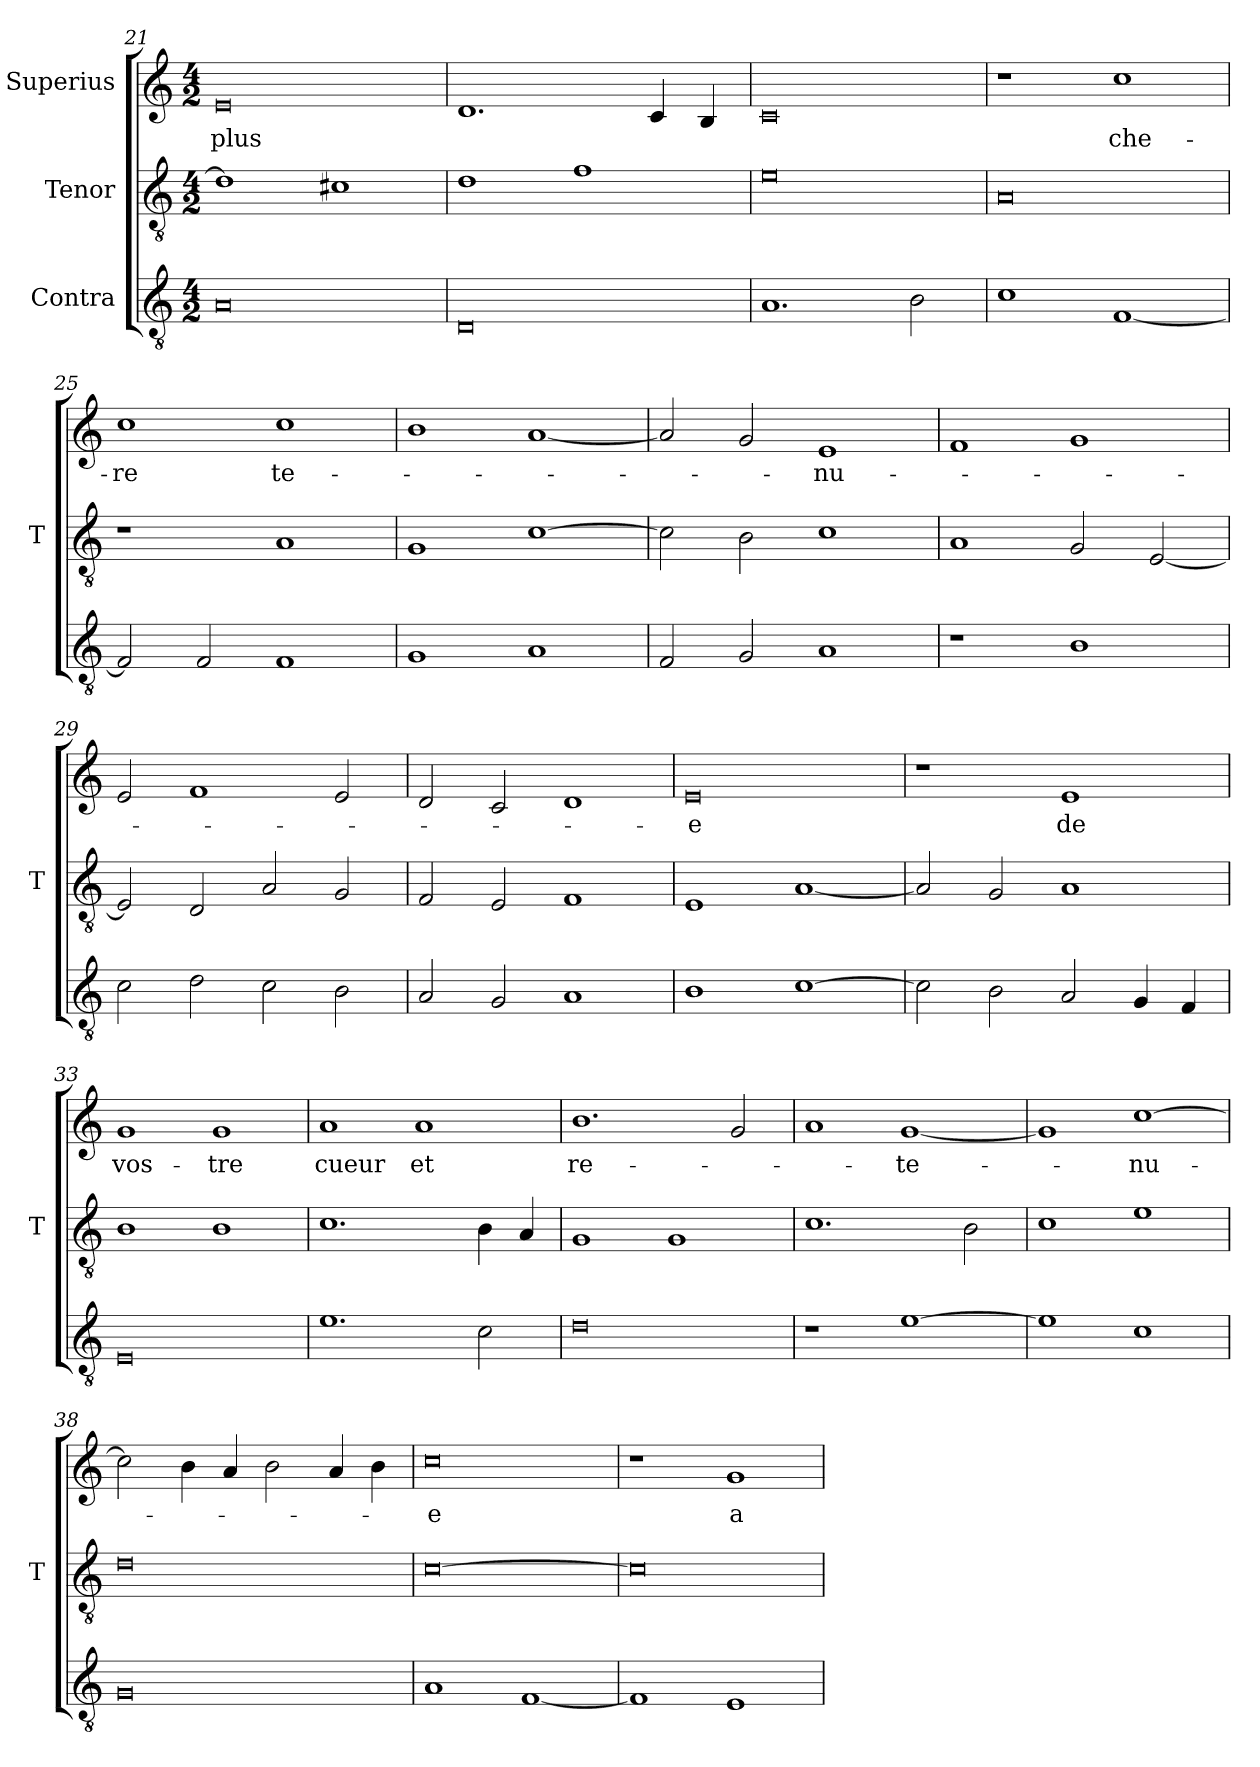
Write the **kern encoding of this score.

**kern	**kern	**kern	**text
*part3	*part2	*part1	*part1
*staff3	*staff2	*staff1	*staff1
*I"Contra	*I"Tenor	*I"Superius	*
*	*I'T	*	*
*clefGv2	*clefGv2	*clefG2	*
*M4/2	*M4/2	*M4/2	*
=21	=21	=21	=21
0A	1d]	0e	-plus
.	1c#X	.	.
=22	=22	=22	=22
0D	1d	1.d	.
.	1f	.	.
.	.	4c	.
.	.	4B	.
=23	=23	=23	=23
1.A	0e	0c	.
2B	.	.	.
=24	=24	=24	=24
1c	0A	1r	.
[1F	.	1cc	che-
=25	=25	=25	=25
2F]	1r	1cc	-re
2F	.	.	.
1F	1A	1cc	te-
=26	=26	=26	=26
1G	1G	1b	.
1A	[1c	[1a	.
=27	=27	=27	=27
2F	2c]	2a]	.
2G	2B	2g	.
1A	1c	1e	-nu-
=28	=28	=28	=28
1r	1A	1f	.
1B	2G	1g	.
.	[2E	.	.
=29	=29	=29	=29
2c	2E]	2e	.
2d	2D	1f	.
2c	2A	.	.
2B	2G	2e	.
=30	=30	=30	=30
2A	2F	2d	.
2G	2E	2c	.
1A	1F	1d	.
=31	=31	=31	=31
1B	1E	0e	-e
[1c	[1A	.	.
=32	=32	=32	=32
2c]	2A]	1r	.
2B	2G	.	.
2A	1A	1e	-de
4G	.	.	.
4F	.	.	.
=33	=33	=33	=33
0E	1B	1g	vos-
.	1B	1g	-tre
=34	=34	=34	=34
1.e	1.c	1a	-cueur
.	.	1a	-et
2c	4B	.	.
.	4A	.	.
=35	=35	=35	=35
0d	1G	1.b	re-
.	1G	.	.
.	.	2g	.
=36	=36	=36	=36
1r	1.c	1a	.
[1e	.	[1g	-te-
.	2B	.	.
=37	=37	=37	=37
1e]	1c	1g]	.
1c	1e	[1cc	-nu-
=38	=38	=38	=38
0G	0d	2cc]	.
.	.	4b	.
.	.	4a	.
.	.	2b	.
.	.	4a	.
.	.	4b	.
=39	=39	=39	=39
1A	[0c	0cc	-e
[1F	.	.	.
=40	=40	=40	=40
1F]	0c]	1r	.
1E	.	1g	-a
=	=	=	=
*-	*-	*-	*-
